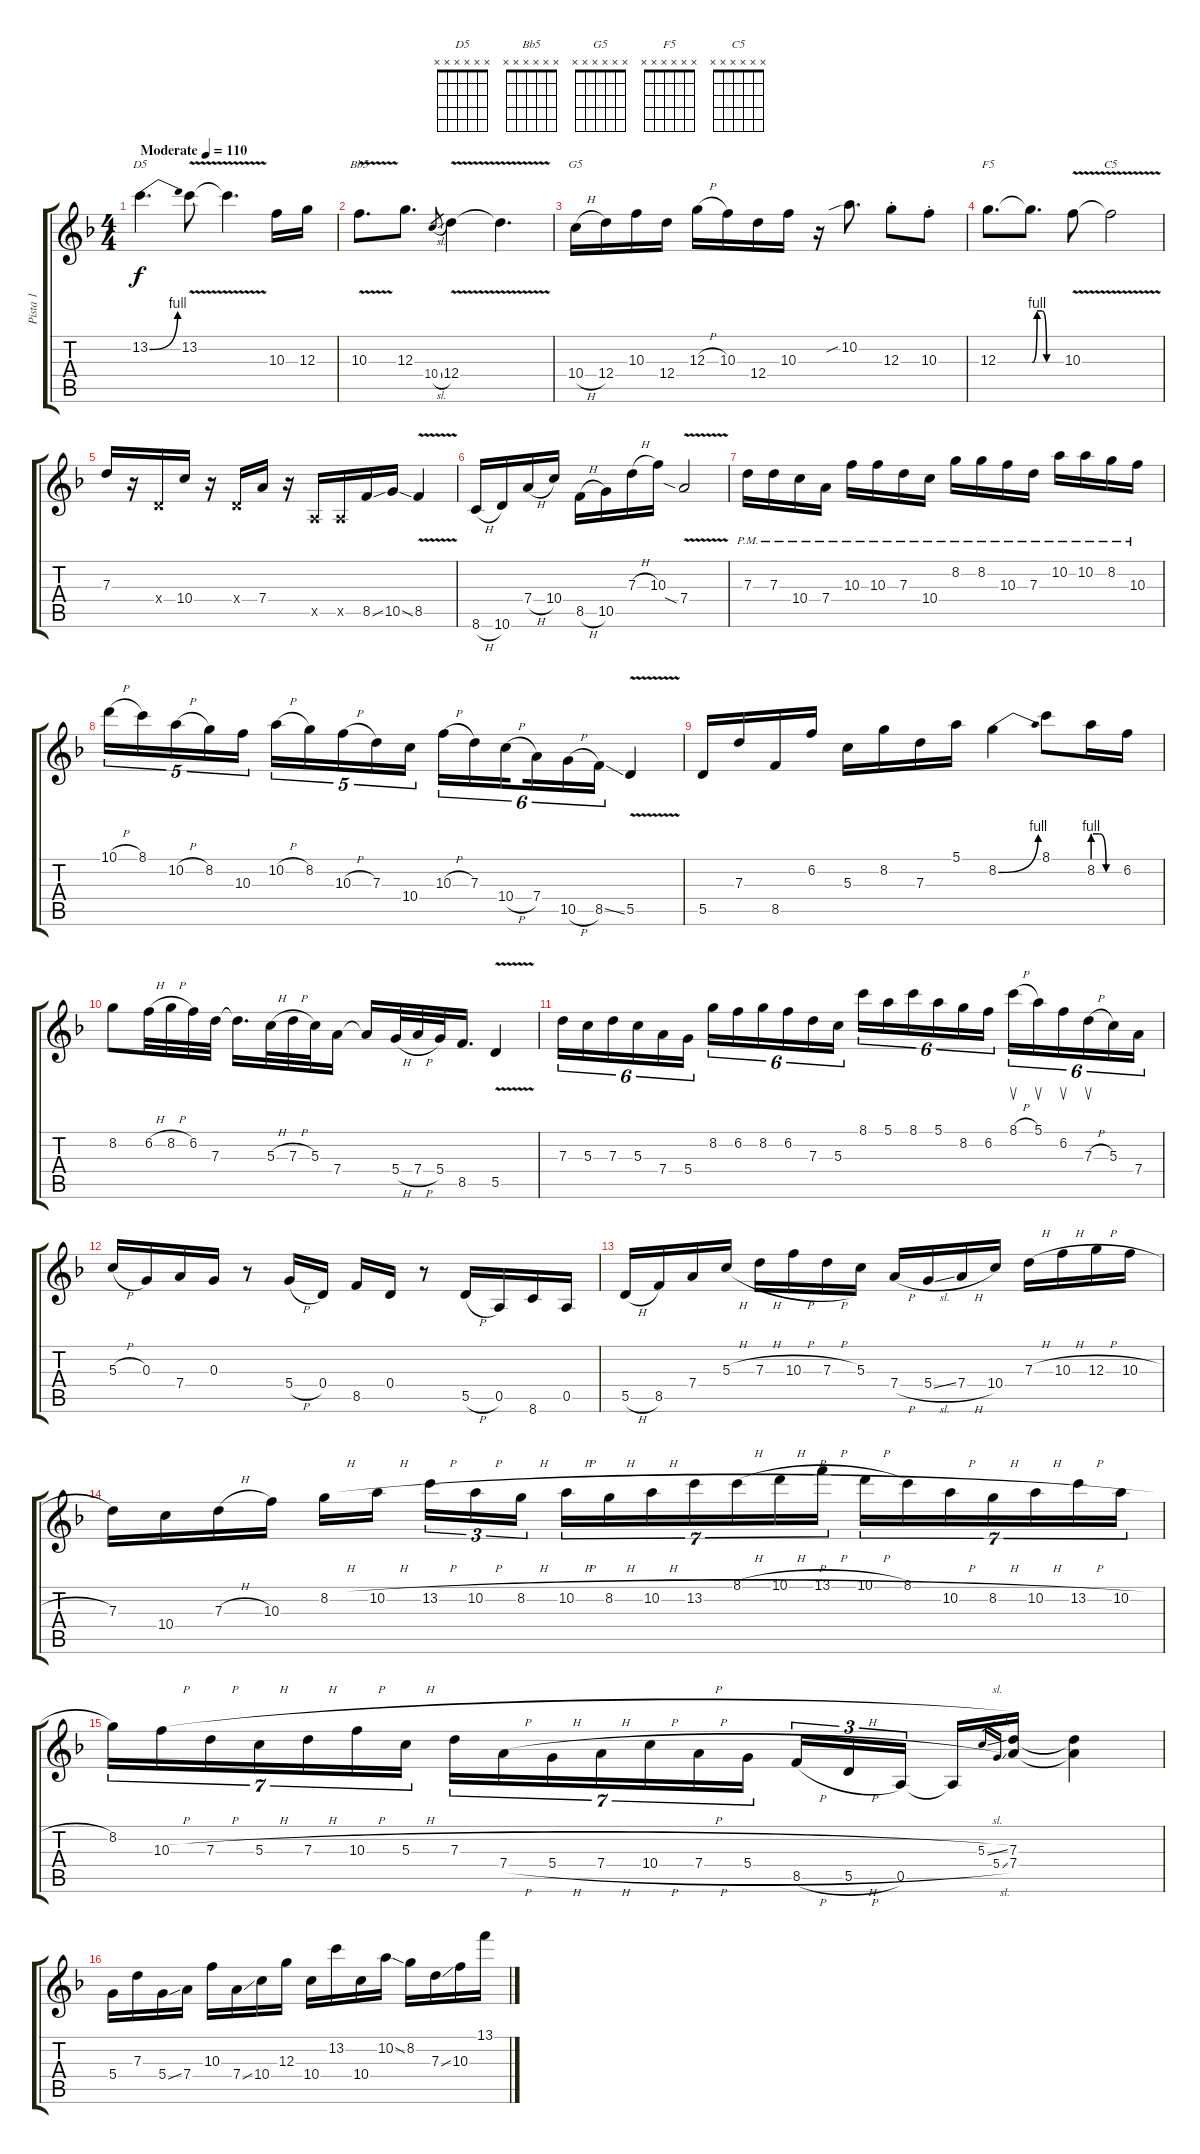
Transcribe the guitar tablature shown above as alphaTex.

\track ("Pista 1" "Pista 1") {instrument acousticguitarsteel}
\staff {score tabs}
\tuning (E4 B3 G3 D3 A2 E2) {hide}
\chord ("D5" x x x x x x)
\chord ("Bb5" x x x x x x)
\chord ("G5" x x x x x x)
\chord ("F5" x x x x x x)
\chord ("C5" x x x x x x)
\ts (4 4)
\tempo (110 "Moderate")
\clef g2
\ks f
13.2{be (bend 0 0 60 4)}.4{d ch "D5" dy f instrument acousticguitarsteel} 13.2{v}.8 13.2{t}.4{d} 10.3.16 12.3.16 |
10.3{v}.8{d ch "Bb5"} 12.3.8{d} 10.4{sl}.8{gr} 12.4{v}.4 12.4{t}.4{d} |
10.4{h}.16{ch "G5"} 12.4.16 10.3.16 12.4.16 12.3{h}.16 10.3.16 12.4.16 10.3.16 r.16 10.2{sib}.8{d} 12.3{st}.8 10.3{st}.8 |
12.3.8{d ch "F5"} 12.3{be (custom 0 0 10 4 20 4 30 0 60 0) t}.8{d} 10.3{v}.8 10.3{t}.2{ch "C5"} |
7.3.16 r.16 0.4{x}.16 10.4.16 r.16 0.4{x}.16 7.4.16 r.16 0.5{x}.16 0.5{x}.16 8.5{ss}.16 10.5{ss}.16 8.5{v}.4 |
8.6{h}.16 10.6.16 7.4{h}.16 10.4.16 8.5{h}.16 10.5.16 7.3{h}.16 10.3.16 7.4{v sia}.2 |
7.3{pm}.16 7.3{pm}.16 10.4{pm}.16 7.4{pm}.16 10.3{pm}.16 10.3{pm}.16 7.3{pm}.16 10.4{pm}.16 8.2{pm}.16 8.2{pm}.16 10.3{pm}.16 7.3{pm}.16 10.2{pm}.16 10.2{pm}.16 8.2{pm}.16 10.3{pm}.16 |
10.1{h}.16{tu (5 4)} 8.1.16{tu (5 4)} 10.2{h}.16{tu (5 4)} 8.2.16{tu (5 4)} 10.3.16{tu (5 4)} 10.2{h}.16{tu (5 4)} 8.2.16{tu (5 4)} 10.3{h}.16{tu (5 4)} 7.3.16{tu (5 4)} 10.4.16{tu (5 4)} 10.3{h}.16{tu (6 4)} 7.3.16{tu (6 4)} 10.4{h}.16{tu (6 4) beam splitsecondary} 7.4.16{tu (6 4)} 10.5{h}.16{tu (6 4)} 8.5{ss}.16{tu (6 4)} 5.5{v}.4 |
5.5.16 7.3.16 8.5.16 6.2.16 5.3.16 8.2.16 7.3.16 5.1.16 8.2{be (bend 0 0 60 4)}.4 8.1.8 8.2{be (custom 0 4 15 4 30 0 60 0)}.16 6.2.16 |
8.2.8 6.2{h}.32 8.2{h}.32 6.2.32 7.3.32 7.3{t}.16{d} 5.3{h}.32 7.3{h}.32 5.3.32 7.4.16 7.4{t}.16 5.4{h}.32 7.4{h}.32 5.4.32 8.5.16{d} 5.5{v}.4 |
7.3.16{tu (6 4)} 5.3.16{tu (6 4)} 7.3.16{tu (6 4)} 5.3.16{tu (6 4)} 7.4.16{tu (6 4)} 5.4.16{tu (6 4)} 8.2.16{tu (6 4)} 6.2.16{tu (6 4)} 8.2.16{tu (6 4)} 6.2.16{tu (6 4)} 7.3.16{tu (6 4)} 5.3.16{tu (6 4)} 8.1.16{tu (6 4)} 5.1.16{tu (6 4)} 8.1.16{tu (6 4)} 5.1.16{tu (6 4)} 8.2.16{tu (6 4)} 6.2.16{tu (6 4)} 8.1{h}.16{su tu (6 4)} 5.1.16{su tu (6 4)} 6.2.16{su tu (6 4)} 7.3{h}.16{su tu (6 4)} 5.3.16{tu (6 4)} 7.4.16{tu (6 4)} |
5.3{h}.16 0.3.16 7.4.16 0.3.16 r.8 5.4{h}.16 0.4.16 8.5.16 0.4.16 r.8 5.5{h}.16 0.5.16 8.6.16 0.5.16 |
5.5{h}.16 8.5.16 7.4.16 5.3{h}.16 7.3{h}.16 10.3{h}.16 7.3{h}.16 5.3.16 7.4{h}.16 5.4{sl}.16 7.4{h}.16 10.4.16 7.3{h}.16 10.3{h}.16 12.3{h}.16 10.3{h}.16 |
7.3.16 10.4.16 7.3{h}.16 10.3.16 8.2{h}.16 10.2{h}.16{beam splitsecondary} 13.2{h}.16{tu (3 2)} 10.2{h}.16{tu (3 2)} 8.2{h}.16{tu (3 2)} 10.2{h}.16{tu (7 4)} 8.2{h}.16{tu (7 4)} 10.2{h}.16{tu (7 4)} 13.2{h}.16{tu (7 4)} 8.1{h}.16{tu (7 4)} 10.1{h}.16{tu (7 4)} 13.1{h}.16{tu (7 4)} 10.1{h}.16{tu (7 4)} 8.1.16{tu (7 4)} 10.2{h}.16{tu (7 4)} 8.2{h}.16{tu (7 4)} 10.2{h}.16{tu (7 4)} 13.2{h}.16{tu (7 4)} 10.2{h}.16{tu (7 4)} |
8.2.16{tu (7 4)} 10.3{h}.16{tu (7 4)} 7.3{h}.16{tu (7 4)} 5.3{h}.16{tu (7 4)} 7.3{h}.16{tu (7 4)} 10.3{h}.16{tu (7 4)} 5.3{h}.16{tu (7 4)} 7.3{h}.16{tu (7 4)} 7.4{h}.16{tu (7 4)} 5.4{h}.16{tu (7 4)} 7.4{h}.16{tu (7 4)} 10.4{h}.16{tu (7 4)} 7.4{h}.16{tu (7 4)} 5.4{h}.16{tu (7 4)} 8.5{h}.16{tu (3 2)} 5.5{h}.16{tu (3 2)} 0.5.16{tu (3 2) beam splitsecondary} 0.5{t}.16 5.3{sl}.16{gr} 5.4{sl}.16{gr} (7.3 7.4).16 (7.3{t} 7.4{t}).4 |
5.4.16 7.3.16 5.4{ss}.16 7.4.16 10.3.16 7.4{ss}.16 10.4.16 12.3.16 10.4.16 13.2.16 10.4.16 10.2{ss}.16 8.2.16 7.3{ss}.16 10.3.16 13.1.16
